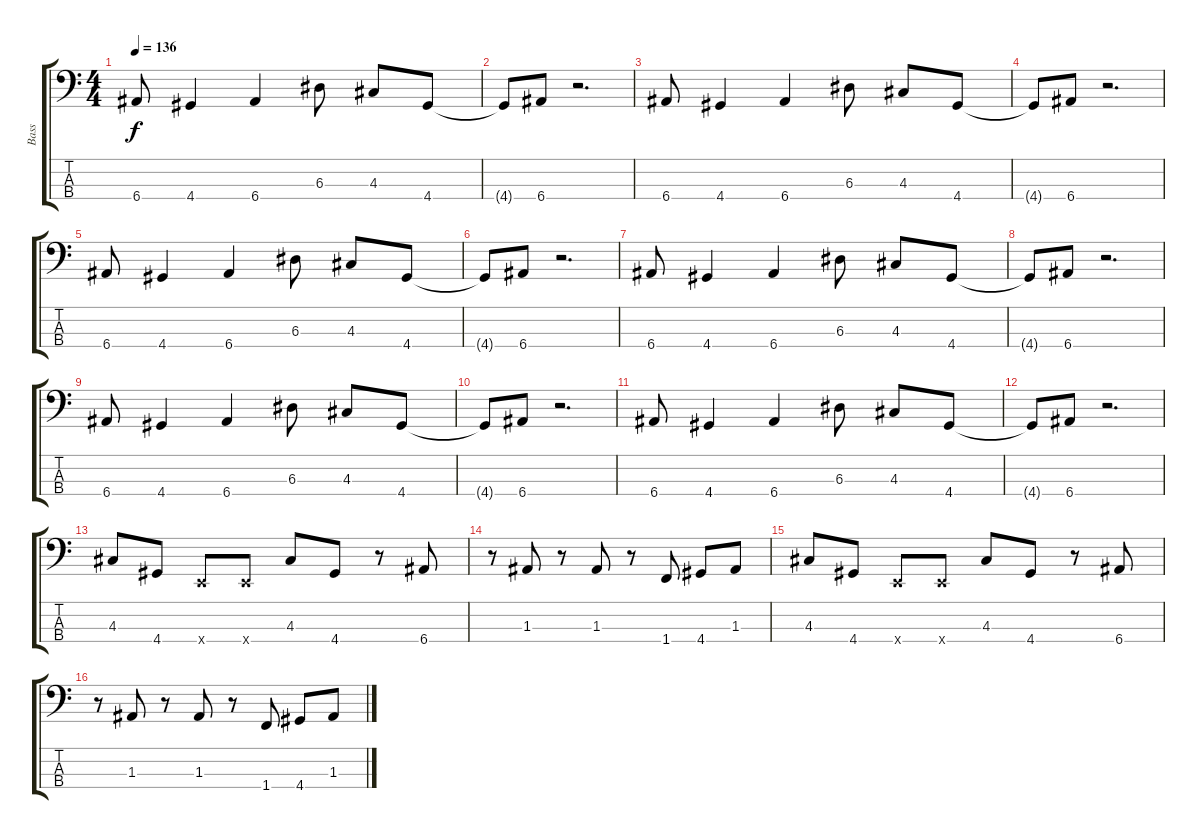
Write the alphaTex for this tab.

\track ("Bass" "Bass") {instrument electricbassfinger}
\staff {score tabs}
\tuning (G2 D2 A1 E1) {hide}
\ts (4 4)
\tempo 136
\clef f4
\ks c
6.4.8{dy f} 4.4.4 6.4.4 6.3.8 4.3.8 4.4.8 |
4.4{t}.8 6.4.8 r.2{d} |
6.4.8 4.4.4 6.4.4 6.3.8 4.3.8 4.4.8 |
4.4{t}.8 6.4.8 r.2{d} |
6.4.8 4.4.4 6.4.4 6.3.8 4.3.8 4.4.8 |
4.4{t}.8 6.4.8 r.2{d} |
6.4.8 4.4.4 6.4.4 6.3.8 4.3.8 4.4.8 |
4.4{t}.8 6.4.8 r.2{d} |
6.4.8 4.4.4 6.4.4 6.3.8 4.3.8 4.4.8 |
4.4{t}.8 6.4.8 r.2{d} |
6.4.8 4.4.4 6.4.4 6.3.8 4.3.8 4.4.8 |
4.4{t}.8 6.4.8 r.2{d} |
4.3.8 4.4.8 0.4{x}.8 0.4{x}.8 4.3.8 4.4.8 r.8 6.4.8 |
r.8 1.3.8 r.8 1.3.8 r.8 1.4.8 4.4.8 1.3.8 |
4.3.8 4.4.8 0.4{x}.8 0.4{x}.8 4.3.8 4.4.8 r.8 6.4.8 |
r.8 1.3.8 r.8 1.3.8 r.8 1.4.8 4.4.8 1.3.8
